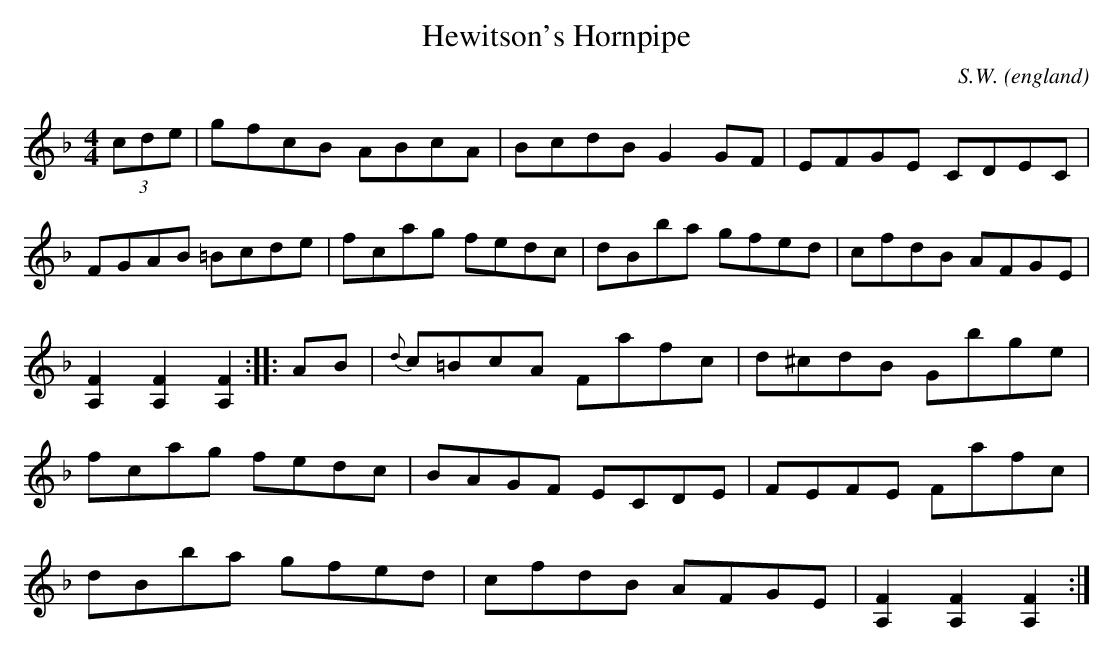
X:1
T:Hewitson's Hornpipe
O:england
C:S.W.
M:4/4
K:F
(3cde|\
gfcB ABcA| BcdB G2GF| EFGE CDEC| FGAB =Bcde|\
fcag fedc| dBba gfed| cfdB AFGE| [F2A,2][F2A,2][F2A,2] :: AB|\
{d}c=BcA Fafc| d^cdB Gbge| fcag fedc| BAGF ECDE| \
FEFE Fafc| dBba gfed| cfdB AFGE| [F2A,2][F2A,2][F2A,2] :|
